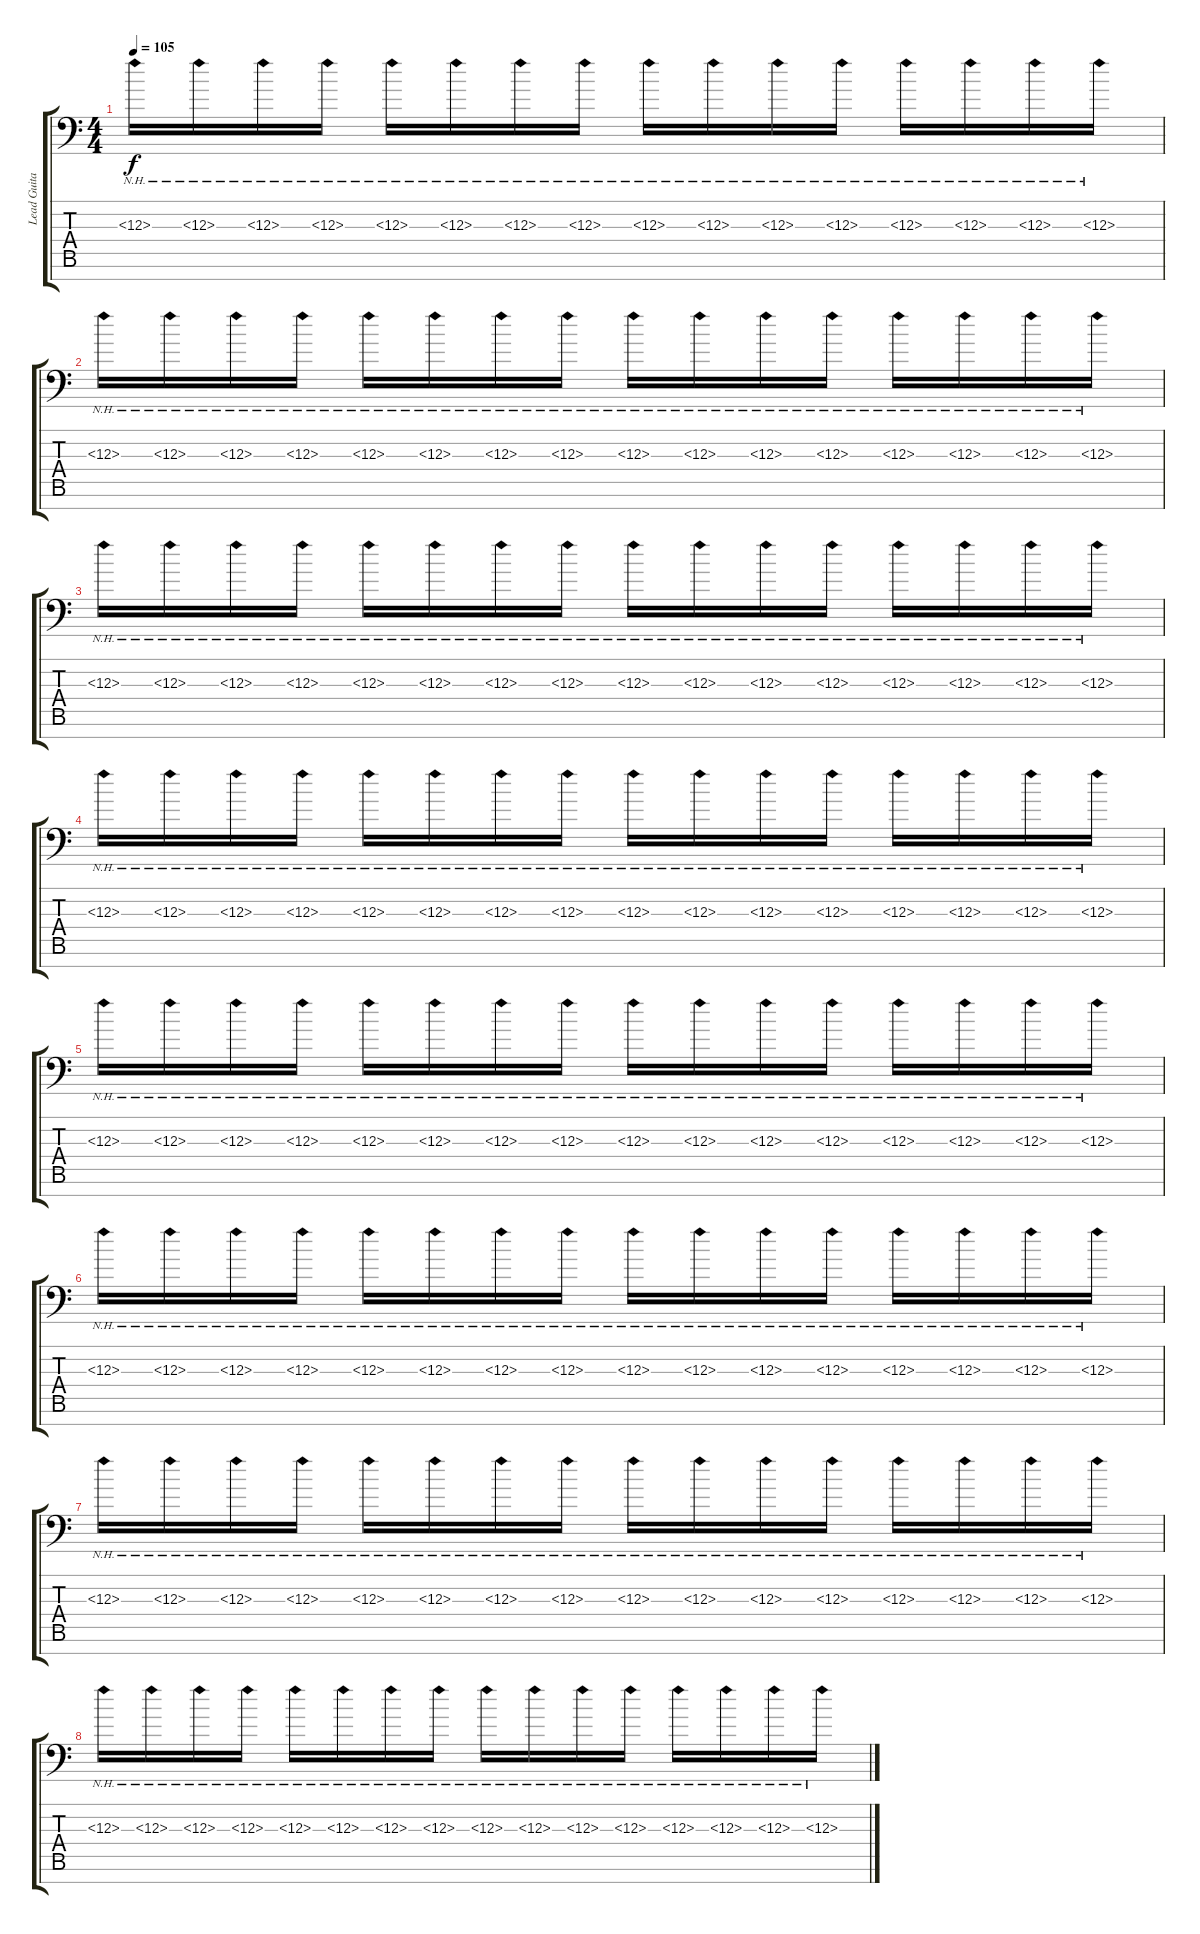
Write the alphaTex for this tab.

\track ("Lead Guitar #2" "Lead Guita") {instrument electricguitarjazz}
\staff {score tabs}
\tuning (Eb4 Bb3 F3 Eb3 Bb2 F2 Ab1) {hide}
\ts (4 4)
\tempo 105
\clef f4
\ks c
12.3{nh}.16{dy f} 12.3{nh}.16 12.3{nh}.16 12.3{nh}.16 12.3{nh}.16 12.3{nh}.16 12.3{nh}.16 12.3{nh}.16 12.3{nh}.16 12.3{nh}.16 12.3{nh}.16 12.3{nh}.16 12.3{nh}.16 12.3{nh}.16 12.3{nh}.16 12.3{nh}.16 |
12.3{nh}.16 12.3{nh}.16 12.3{nh}.16 12.3{nh}.16 12.3{nh}.16 12.3{nh}.16 12.3{nh}.16 12.3{nh}.16 12.3{nh}.16 12.3{nh}.16 12.3{nh}.16 12.3{nh}.16 12.3{nh}.16 12.3{nh}.16 12.3{nh}.16 12.3{nh}.16 |
12.3{nh}.16 12.3{nh}.16 12.3{nh}.16 12.3{nh}.16 12.3{nh}.16 12.3{nh}.16 12.3{nh}.16 12.3{nh}.16 12.3{nh}.16 12.3{nh}.16 12.3{nh}.16 12.3{nh}.16 12.3{nh}.16 12.3{nh}.16 12.3{nh}.16 12.3{nh}.16 |
12.3{nh}.16 12.3{nh}.16 12.3{nh}.16 12.3{nh}.16 12.3{nh}.16 12.3{nh}.16 12.3{nh}.16 12.3{nh}.16 12.3{nh}.16 12.3{nh}.16 12.3{nh}.16 12.3{nh}.16 12.3{nh}.16 12.3{nh}.16 12.3{nh}.16 12.3{nh}.16 |
12.3{nh}.16 12.3{nh}.16 12.3{nh}.16 12.3{nh}.16 12.3{nh}.16 12.3{nh}.16 12.3{nh}.16 12.3{nh}.16 12.3{nh}.16 12.3{nh}.16 12.3{nh}.16 12.3{nh}.16 12.3{nh}.16 12.3{nh}.16 12.3{nh}.16 12.3{nh}.16 |
12.3{nh}.16 12.3{nh}.16 12.3{nh}.16 12.3{nh}.16 12.3{nh}.16 12.3{nh}.16 12.3{nh}.16 12.3{nh}.16 12.3{nh}.16 12.3{nh}.16 12.3{nh}.16 12.3{nh}.16 12.3{nh}.16 12.3{nh}.16 12.3{nh}.16 12.3{nh}.16 |
12.3{nh}.16 12.3{nh}.16 12.3{nh}.16 12.3{nh}.16 12.3{nh}.16 12.3{nh}.16 12.3{nh}.16 12.3{nh}.16 12.3{nh}.16 12.3{nh}.16 12.3{nh}.16 12.3{nh}.16 12.3{nh}.16 12.3{nh}.16 12.3{nh}.16 12.3{nh}.16 |
12.3{nh}.16 12.3{nh}.16 12.3{nh}.16 12.3{nh}.16 12.3{nh}.16 12.3{nh}.16 12.3{nh}.16 12.3{nh}.16 12.3{nh}.16 12.3{nh}.16 12.3{nh}.16 12.3{nh}.16 12.3{nh}.16 12.3{nh}.16 12.3{nh}.16 12.3{nh}.16
